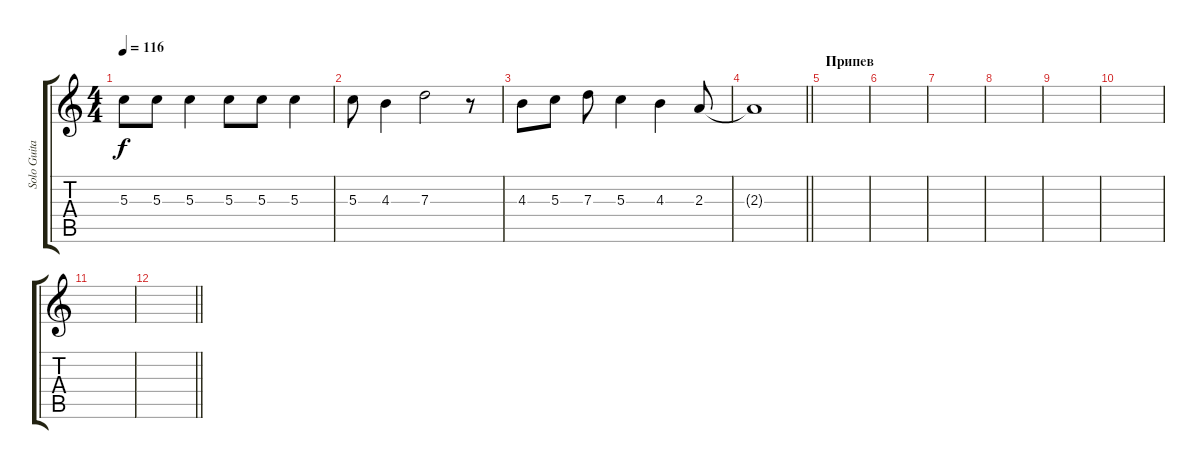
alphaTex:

\track ("Solo Guitar" "Solo Guita") {instrument electricguitarjazz}
\staff {score tabs}
\tuning (E4 B3 G3 D3 A2 E2) {hide}
\ts (4 4)
\tempo 116
\clef g2
\ks c
5.3.8{dy f} 5.3.8 5.3.4 5.3.8 5.3.8 5.3.4 |
5.3.8 4.3.4 7.3.2 r.8 |
4.3.8 5.3.8 7.3.8 5.3.4 4.3.4 2.3.8 |
\barLineRight lightlight
2.3{t}.1 |
\section ("" "Припев")
|
|
|
|
|
|
|
\barLineRight lightlight
